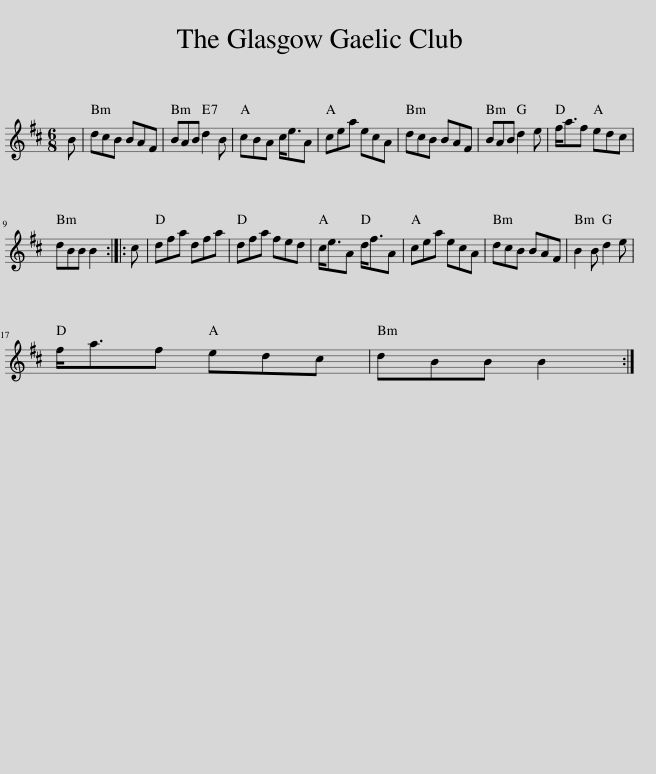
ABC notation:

X:1
L:1/8
M:6/8
I:linebreak $
K:Bmin
V:1 treble
V:1
 B | dcB BAF | BAB d2 B | cBA c<eA | cea ecA | %5
 dcB BAF | BAB d2 e | f<af edc |$ dBB B2 :: c | %10
 dfa dfa | dfa fed | c<eA d<fA | cea ecA | dcB BAF | %15
 B2 B d2 e |$ f<af edc | dBB B2 :| %18
